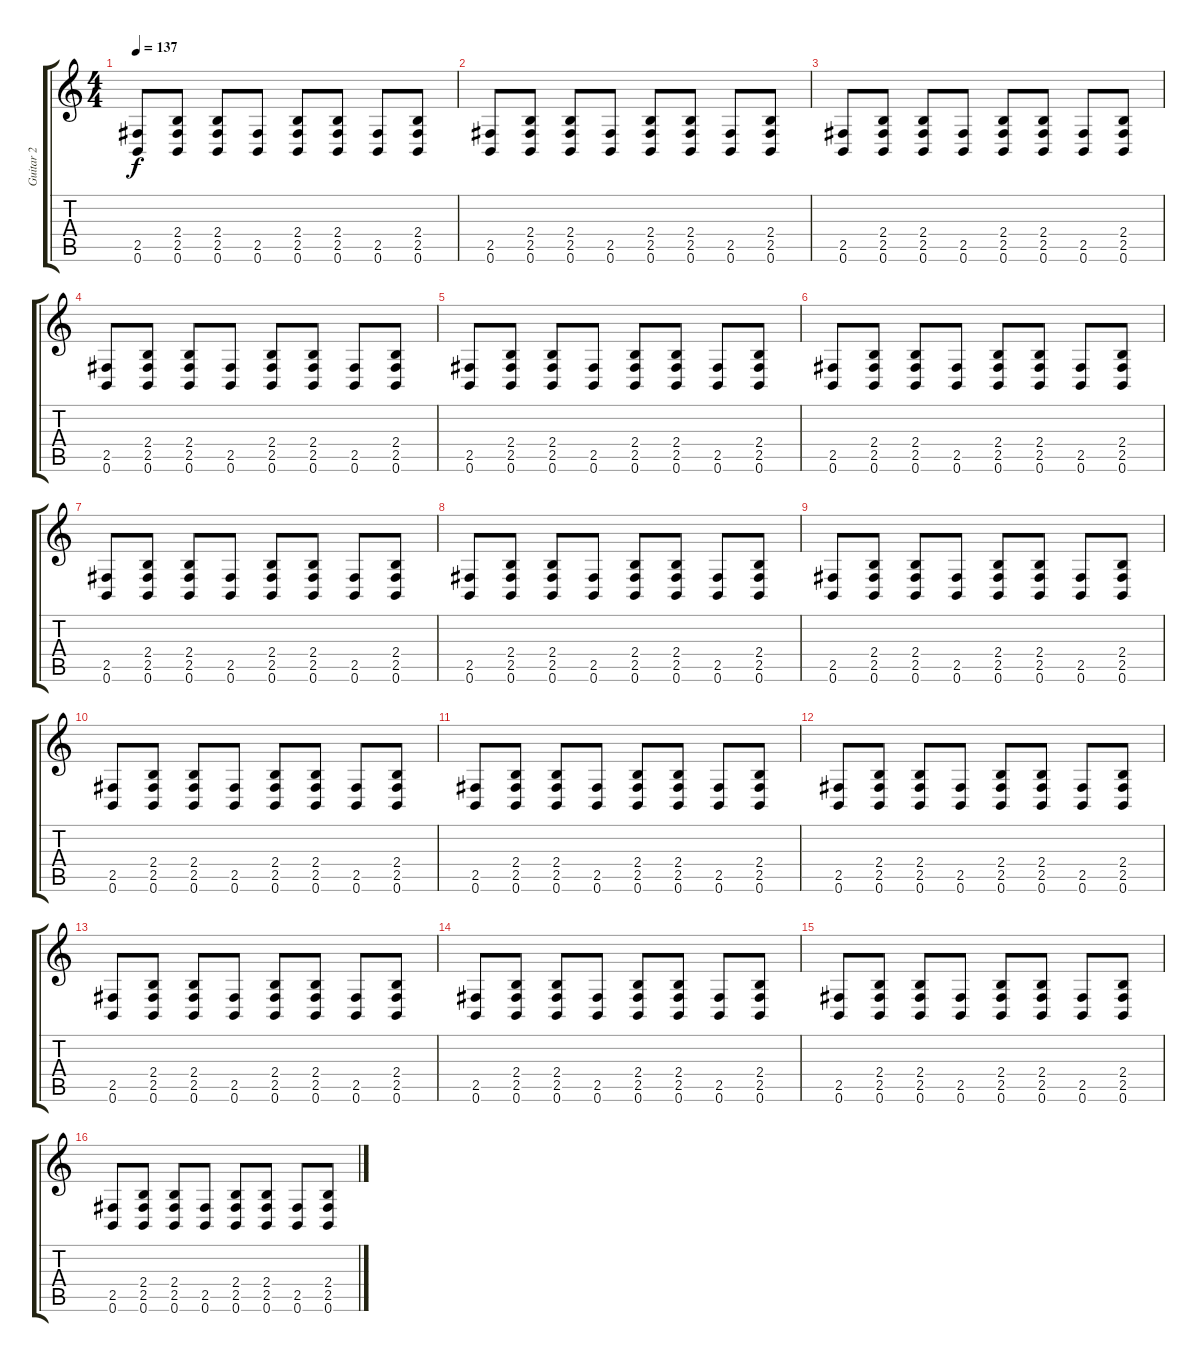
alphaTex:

\track ("Guitar 2" "Guitar 2") {instrument distortionguitar}
\staff {score tabs}
\tuning (B3 G3 D3 A2 E2 B1) {hide}
\ts (4 4)
\tempo 137
\clef g2
\ks c
(2.5 0.6).8{dy f} (2.4 2.5 0.6).8 (2.4 2.5 0.6).8 (2.5 0.6).8 (2.4 2.5 0.6).8 (2.4 2.5 0.6).8 (2.5 0.6).8 (2.4 2.5 0.6).8 |
(2.5 0.6).8 (2.4 2.5 0.6).8 (2.4 2.5 0.6).8 (2.5 0.6).8 (2.4 2.5 0.6).8 (2.4 2.5 0.6).8 (2.5 0.6).8 (2.4 2.5 0.6).8 |
(2.5 0.6).8 (2.4 2.5 0.6).8 (2.4 2.5 0.6).8 (2.5 0.6).8 (2.4 2.5 0.6).8 (2.4 2.5 0.6).8 (2.5 0.6).8 (2.4 2.5 0.6).8 |
(2.5 0.6).8 (2.4 2.5 0.6).8 (2.4 2.5 0.6).8 (2.5 0.6).8 (2.4 2.5 0.6).8 (2.4 2.5 0.6).8 (2.5 0.6).8 (2.4 2.5 0.6).8 |
(2.5 0.6).8 (2.4 2.5 0.6).8 (2.4 2.5 0.6).8 (2.5 0.6).8 (2.4 2.5 0.6).8 (2.4 2.5 0.6).8 (2.5 0.6).8 (2.4 2.5 0.6).8 |
(2.5 0.6).8 (2.4 2.5 0.6).8 (2.4 2.5 0.6).8 (2.5 0.6).8 (2.4 2.5 0.6).8 (2.4 2.5 0.6).8 (2.5 0.6).8 (2.4 2.5 0.6).8 |
(2.5 0.6).8 (2.4 2.5 0.6).8 (2.4 2.5 0.6).8 (2.5 0.6).8 (2.4 2.5 0.6).8 (2.4 2.5 0.6).8 (2.5 0.6).8 (2.4 2.5 0.6).8 |
(2.5 0.6).8 (2.4 2.5 0.6).8 (2.4 2.5 0.6).8 (2.5 0.6).8 (2.4 2.5 0.6).8 (2.4 2.5 0.6).8 (2.5 0.6).8 (2.4 2.5 0.6).8 |
(2.5 0.6).8 (2.4 2.5 0.6).8 (2.4 2.5 0.6).8 (2.5 0.6).8 (2.4 2.5 0.6).8 (2.4 2.5 0.6).8 (2.5 0.6).8 (2.4 2.5 0.6).8 |
(2.5 0.6).8 (2.4 2.5 0.6).8 (2.4 2.5 0.6).8 (2.5 0.6).8 (2.4 2.5 0.6).8 (2.4 2.5 0.6).8 (2.5 0.6).8 (2.4 2.5 0.6).8 |
(2.5 0.6).8 (2.4 2.5 0.6).8 (2.4 2.5 0.6).8 (2.5 0.6).8 (2.4 2.5 0.6).8 (2.4 2.5 0.6).8 (2.5 0.6).8 (2.4 2.5 0.6).8 |
(2.5 0.6).8 (2.4 2.5 0.6).8 (2.4 2.5 0.6).8 (2.5 0.6).8 (2.4 2.5 0.6).8 (2.4 2.5 0.6).8 (2.5 0.6).8 (2.4 2.5 0.6).8 |
(2.5 0.6).8 (2.4 2.5 0.6).8 (2.4 2.5 0.6).8 (2.5 0.6).8 (2.4 2.5 0.6).8 (2.4 2.5 0.6).8 (2.5 0.6).8 (2.4 2.5 0.6).8 |
(2.5 0.6).8 (2.4 2.5 0.6).8 (2.4 2.5 0.6).8 (2.5 0.6).8 (2.4 2.5 0.6).8 (2.4 2.5 0.6).8 (2.5 0.6).8 (2.4 2.5 0.6).8 |
(2.5 0.6).8 (2.4 2.5 0.6).8 (2.4 2.5 0.6).8 (2.5 0.6).8 (2.4 2.5 0.6).8 (2.4 2.5 0.6).8 (2.5 0.6).8 (2.4 2.5 0.6).8 |
(2.5 0.6).8 (2.4 2.5 0.6).8 (2.4 2.5 0.6).8 (2.5 0.6).8 (2.4 2.5 0.6).8 (2.4 2.5 0.6).8 (2.5 0.6).8 (2.4 2.5 0.6).8
